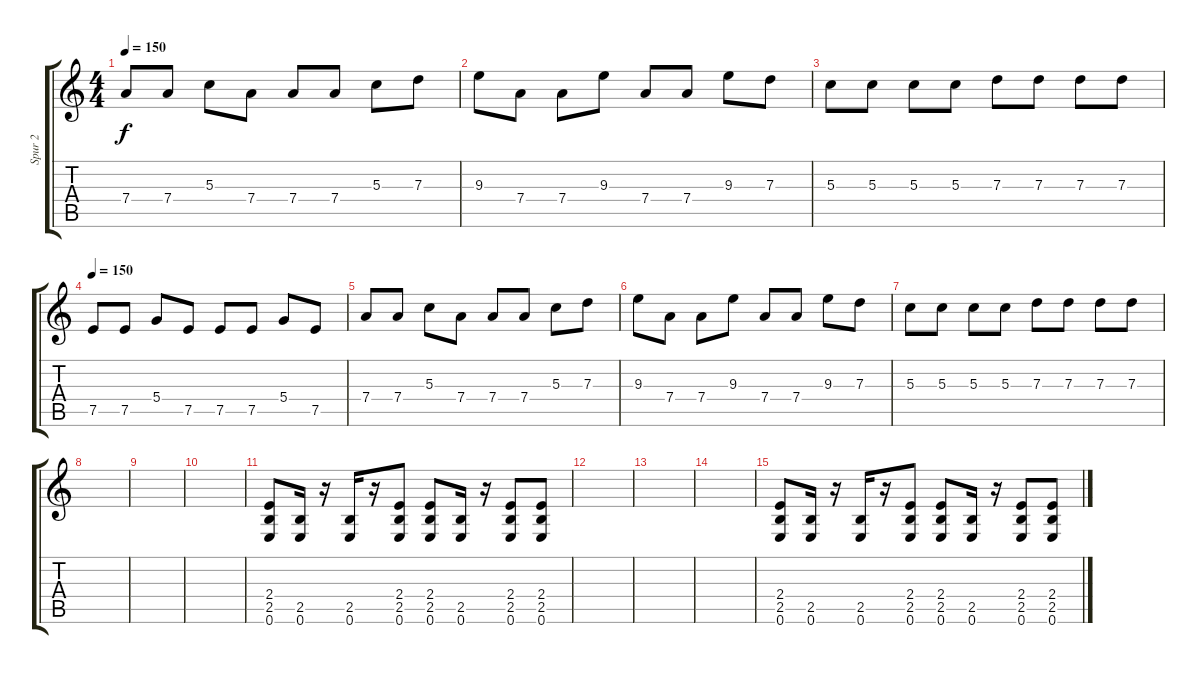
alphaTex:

\track ("Spur 2" "Spur 2") {instrument distortionguitar}
\staff {score tabs}
\tuning (E4 B3 G3 D3 A2 E2) {hide}
\ts (4 4)
\tempo 150
\clef g2
\ks c
7.4.8{dy f} 7.4.8 5.3.8 7.4.8 7.4.8 7.4.8 5.3.8 7.3.8 |
9.3.8 7.4.8 7.4.8 9.3.8 7.4.8 7.4.8 9.3.8 7.3.8 |
5.3.8 5.3.8 5.3.8 5.3.8 7.3.8 7.3.8 7.3.8 7.3.8 |
\tempo 150
7.5.8 7.5.8 5.4.8 7.5.8 7.5.8 7.5.8 5.4.8 7.5.8 |
7.4.8 7.4.8 5.3.8 7.4.8 7.4.8 7.4.8 5.3.8 7.3.8 |
9.3.8 7.4.8 7.4.8 9.3.8 7.4.8 7.4.8 9.3.8 7.3.8 |
5.3.8 5.3.8 5.3.8 5.3.8 7.3.8 7.3.8 7.3.8 7.3.8 |
|
|
|
(2.4 2.5 0.6).8 (2.5 0.6).16 r.16 (2.5 0.6).16 r.16 (2.4 2.5 0.6).8 (2.4 2.5 0.6).8 (2.5 0.6).16 r.16 (2.4 2.5 0.6).8 (2.4 2.5 0.6).8 |
|
|
|
(2.4 2.5 0.6).8 (2.5 0.6).16 r.16 (2.5 0.6).16 r.16 (2.4 2.5 0.6).8 (2.4 2.5 0.6).8 (2.5 0.6).16 r.16 (2.4 2.5 0.6).8 (2.4 2.5 0.6).8
